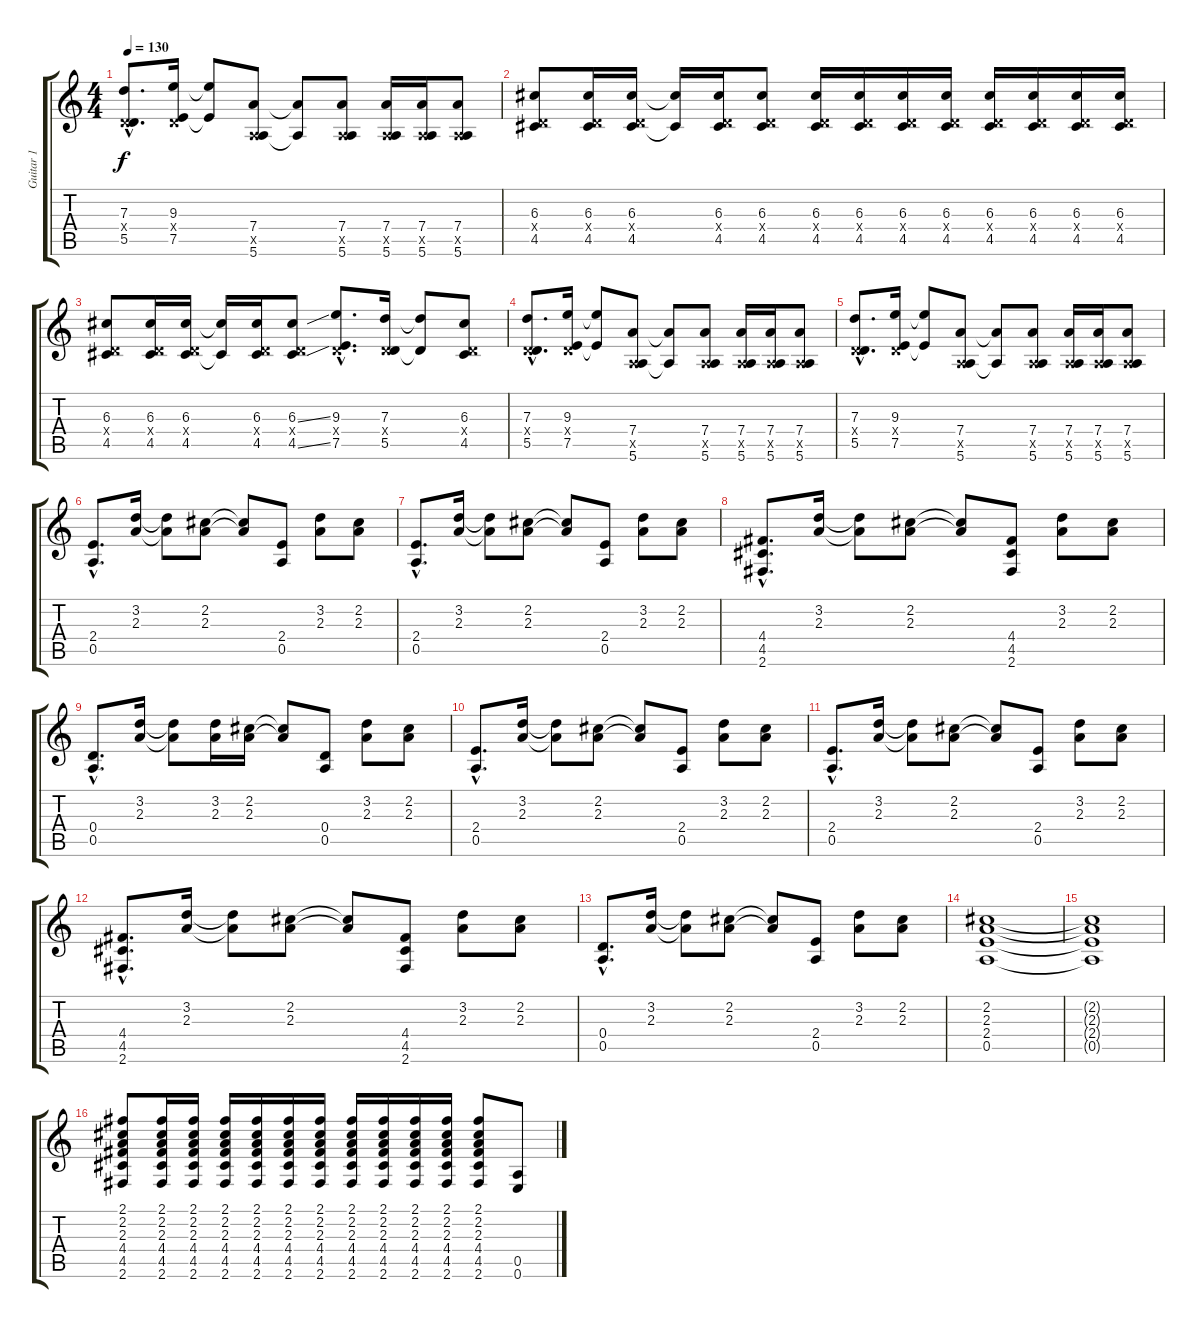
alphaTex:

\track ("Guitar 1" "Guitar 1") {instrument distortionguitar}
\staff {score tabs}
\tuning (E4 B3 G3 D3 A2 E2) {hide}
\ts (4 4)
\tempo 130
\clef g2
\ks c
(7.3{hac} 0.4{hac x} 5.5{hac}).8{d dy f} (9.3 0.4{x} 7.5).16 (9.3{t} 7.5{t}).8 (7.4 0.5{x} 5.6).8 (7.4{t} 5.6{t}).8 (7.4 0.5{x} 5.6).8 (7.4 0.5{x} 5.6).16 (7.4 0.5{x} 5.6).16 (7.4 0.5{x} 5.6).8 |
(6.3 0.4{x} 4.5).8 (6.3 0.4{x} 4.5).16 (6.3 0.4{x} 4.5).16 (6.3{t} 4.5{t}).16 (6.3 0.4{x} 4.5).16 (6.3 0.4{x} 4.5).8 (6.3 0.4{x} 4.5).16 (6.3 0.4{x} 4.5).16 (6.3 0.4{x} 4.5).16 (6.3 0.4{x} 4.5).16 (6.3 0.4{x} 4.5).16 (6.3 0.4{x} 4.5).16 (6.3 0.4{x} 4.5).16 (6.3 0.4{x} 4.5).16 |
(6.3 0.4{x} 4.5).8 (6.3 0.4{x} 4.5).16 (6.3 0.4{x} 4.5).16 (6.3{t} 4.5{t}).16 (6.3 0.4{x} 4.5).16 (6.3{ss} 0.4{x} 4.5{ss}).8 (9.3{hac} 0.4{hac x} 7.5{hac}).8{d} (7.3 0.4{x} 5.5).16 (7.3{t} 5.5{t}).8 (6.3 0.4{x} 4.5).8 |
(7.3{hac} 0.4{hac x} 5.5{hac}).8{d} (9.3 0.4{x} 7.5).16 (9.3{t} 7.5{t}).8 (7.4 0.5{x} 5.6).8 (7.4{t} 5.6{t}).8 (7.4 0.5{x} 5.6).8 (7.4 0.5{x} 5.6).16 (7.4 0.5{x} 5.6).16 (7.4 0.5{x} 5.6).8 |
(7.3{hac} 0.4{hac x} 5.5{hac}).8{d} (9.3 0.4{x} 7.5).16 (9.3{t} 7.5{t}).8 (7.4 0.5{x} 5.6).8 (7.4{t} 5.6{t}).8 (7.4 0.5{x} 5.6).8 (7.4 0.5{x} 5.6).16 (7.4 0.5{x} 5.6).16 (7.4 0.5{x} 5.6).8 |
(2.4{hac} 0.5{hac}).8{d} (3.2 2.3).16 (3.2{t} 2.3{t}).8 (2.2 2.3).8 (2.2{t} 2.3{t}).8 (2.4 0.5).8 (3.2 2.3).8 (2.2 2.3).8 |
(2.4{hac} 0.5{hac}).8{d} (3.2 2.3).16 (3.2{t} 2.3{t}).8 (2.2 2.3).8 (2.2{t} 2.3{t}).8 (2.4 0.5).8 (3.2 2.3).8 (2.2 2.3).8 |
(4.4{hac} 4.5{hac} 2.6{hac}).8{d} (3.2 2.3).16 (3.2{t} 2.3{t}).8 (2.2 2.3).8 (2.2{t} 2.3{t}).8 (4.4 4.5 2.6).8 (3.2 2.3).8 (2.2 2.3).8 |
(0.4{hac} 0.5{hac}).8{d} (3.2 2.3).16 (3.2{t} 2.3{t}).8 (3.2 2.3).16 (2.2 2.3).16 (2.2{t} 2.3{t}).8 (0.4 0.5).8 (3.2 2.3).8 (2.2 2.3).8 |
(2.4{hac} 0.5{hac}).8{d} (3.2 2.3).16 (3.2{t} 2.3{t}).8 (2.2 2.3).8 (2.2{t} 2.3{t}).8 (2.4 0.5).8 (3.2 2.3).8 (2.2 2.3).8 |
(2.4{hac} 0.5{hac}).8{d} (3.2 2.3).16 (3.2{t} 2.3{t}).8 (2.2 2.3).8 (2.2{t} 2.3{t}).8 (2.4 0.5).8 (3.2 2.3).8 (2.2 2.3).8 |
(4.4{hac} 4.5{hac} 2.6{hac}).8{d} (3.2 2.3).16 (3.2{t} 2.3{t}).8 (2.2 2.3).8 (2.2{t} 2.3{t}).8 (4.4 4.5 2.6).8 (3.2 2.3).8 (2.2 2.3).8 |
(0.4{hac} 0.5{hac}).8{d} (3.2 2.3).16 (3.2{t} 2.3{t}).8 (2.2 2.3).8 (2.2{t} 2.3{t}).8 (2.4 0.5).8 (3.2 2.3).8 (2.2 2.3).8 |
(2.2 2.3 2.4 0.5).1 |
(2.2{t} 2.3{t} 2.4{t} 0.5{t}).1 |
(2.1 2.2 2.3 4.4 4.5 2.6).8 (2.1 2.2 2.3 4.4 4.5 2.6).16 (2.1 2.2 2.3 4.4 4.5 2.6).16 (2.1 2.2 2.3 4.4 4.5 2.6).16 (2.1 2.2 2.3 4.4 4.5 2.6).16 (2.1 2.2 2.3 4.4 4.5 2.6).16 (2.1 2.2 2.3 4.4 4.5 2.6).16 (2.1 2.2 2.3 4.4 4.5 2.6).16 (2.1 2.2 2.3 4.4 4.5 2.6).16 (2.1 2.2 2.3 4.4 4.5 2.6).16 (2.1 2.2 2.3 4.4 4.5 2.6).16 (2.1 2.2 2.3 4.4 4.5 2.6).8 (0.5 0.6).8
